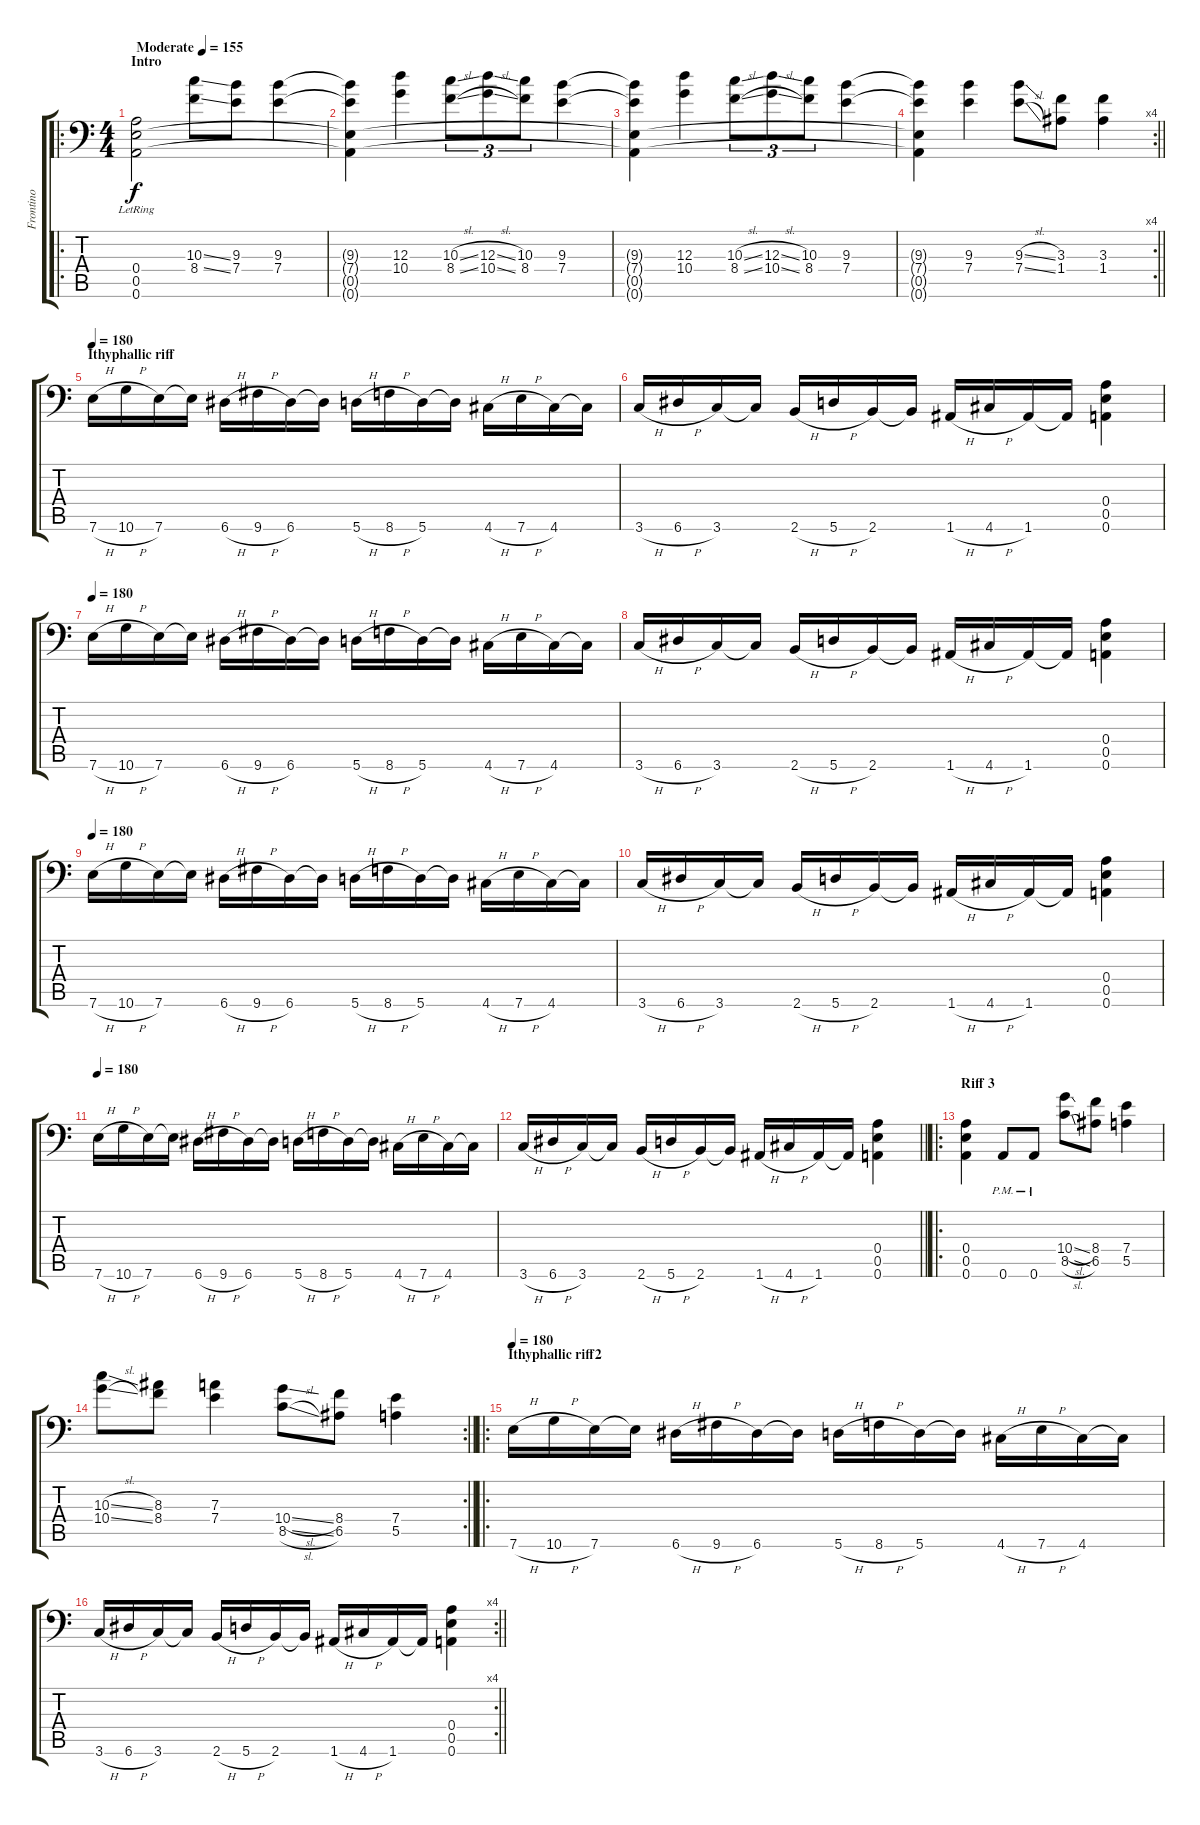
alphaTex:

\track ("Frontino" "Frontino") {instrument distortionguitar}
\staff {score tabs}
\tuning (B3 Gb3 D3 A2 E2 A1) {hide}
\ro
\ts (4 4)
\section ("" "Intro")
\tempo (155 "Moderate")
\clef f4
\ks c
(0.4{lr} 0.5{lr} 0.6{lr}).2{dy f instrument distortionguitar} (10.3{ss} 8.4{ss}).8 (9.3 7.4).8 (9.3 7.4).4 |
(9.3{t} 7.4{t} 0.5{t} 0.6{t}).4 (12.3 10.4).4 (10.3{sl} 8.4{sl}).8{tu (3 2)} (12.3{sl} 10.4{sl}).8{tu (3 2)} (10.3 8.4).8{tu (3 2)} (9.3 7.4).4 |
(9.3{t} 7.4{t} 0.5{t} 0.6{t}).4 (12.3 10.4).4 (10.3{sl} 8.4{sl}).8{tu (3 2)} (12.3{sl} 10.4{sl}).8{tu (3 2)} (10.3 8.4).8{tu (3 2)} (9.3 7.4).4 |
\rc 4
\barLineRight lightlight
(9.3{t} 7.4{t} 0.5{t} 0.6{t}).4 (9.3 7.4).4 (9.3{sl} 7.4{sl}).8 (3.3 1.4).8 (3.3 1.4).4 |
\section ("" "Ithyphallic riff")
\tempo 190
\tempo 170
\tempo 180
7.6{h}.16 10.6{h}.16 7.6.16 7.6{t}.16 6.6{h}.16 9.6{h}.16 6.6.16 6.6{t}.16 5.6{h}.16 8.6{h}.16 5.6.16 5.6{t}.16 4.6{h}.16 7.6{h}.16 4.6.16 4.6{t}.16 |
3.6{h}.16 6.6{h}.16 3.6.16 3.6{t}.16 2.6{h}.16 5.6{h}.16 2.6.16 2.6{t}.16 1.6{h}.16 4.6{h}.16 1.6.16 1.6{t}.16 (0.4 0.5 0.6).4 |
\tempo 190
\tempo 170
\tempo 180
7.6{h}.16 10.6{h}.16 7.6.16 7.6{t}.16 6.6{h}.16 9.6{h}.16 6.6.16 6.6{t}.16 5.6{h}.16 8.6{h}.16 5.6.16 5.6{t}.16 4.6{h}.16 7.6{h}.16 4.6.16 4.6{t}.16 |
3.6{h}.16 6.6{h}.16 3.6.16 3.6{t}.16 2.6{h}.16 5.6{h}.16 2.6.16 2.6{t}.16 1.6{h}.16 4.6{h}.16 1.6.16 1.6{t}.16 (0.4 0.5 0.6).4 |
\tempo 190
\tempo 170
\tempo 180
7.6{h}.16 10.6{h}.16 7.6.16 7.6{t}.16 6.6{h}.16 9.6{h}.16 6.6.16 6.6{t}.16 5.6{h}.16 8.6{h}.16 5.6.16 5.6{t}.16 4.6{h}.16 7.6{h}.16 4.6.16 4.6{t}.16 |
3.6{h}.16 6.6{h}.16 3.6.16 3.6{t}.16 2.6{h}.16 5.6{h}.16 2.6.16 2.6{t}.16 1.6{h}.16 4.6{h}.16 1.6.16 1.6{t}.16 (0.4 0.5 0.6).4 |
\tempo 190
\tempo 170
\tempo 180
7.6{h}.16 10.6{h}.16 7.6.16 7.6{t}.16 6.6{h}.16 9.6{h}.16 6.6.16 6.6{t}.16 5.6{h}.16 8.6{h}.16 5.6.16 5.6{t}.16 4.6{h}.16 7.6{h}.16 4.6.16 4.6{t}.16 |
\barLineRight lightlight
3.6{h}.16 6.6{h}.16 3.6.16 3.6{t}.16 2.6{h}.16 5.6{h}.16 2.6.16 2.6{t}.16 1.6{h}.16 4.6{h}.16 1.6.16 1.6{t}.16 (0.4 0.5 0.6).4 |
\ro
\section ("" "Riff 3")
(0.4 0.5 0.6).4 0.6{pm}.8 0.6{pm}.8 (10.4{sl} 8.5{sl}).8 (8.4 6.5).8 (7.4 5.5).4 |
\rc 2
\barLineRight lightlight
(10.3{sl} 10.4{sl}).8 (8.3 8.4).8 (7.3 7.4).4 (10.4{sl} 8.5{sl}).8 (8.4 6.5).8 (7.4 5.5).4 |
\ro
\section ("" "Ithyphallic riff2")
\tempo 190
\tempo 170
\tempo 180
7.6{h}.16 10.6{h}.16 7.6.16 7.6{t}.16 6.6{h}.16 9.6{h}.16 6.6.16 6.6{t}.16 5.6{h}.16 8.6{h}.16 5.6.16 5.6{t}.16 4.6{h}.16 7.6{h}.16 4.6.16 4.6{t}.16 |
\rc 4
\barLineRight lightlight
3.6{h}.16 6.6{h}.16 3.6.16 3.6{t}.16 2.6{h}.16 5.6{h}.16 2.6.16 2.6{t}.16 1.6{h}.16 4.6{h}.16 1.6.16 1.6{t}.16 (0.4 0.5 0.6).4
